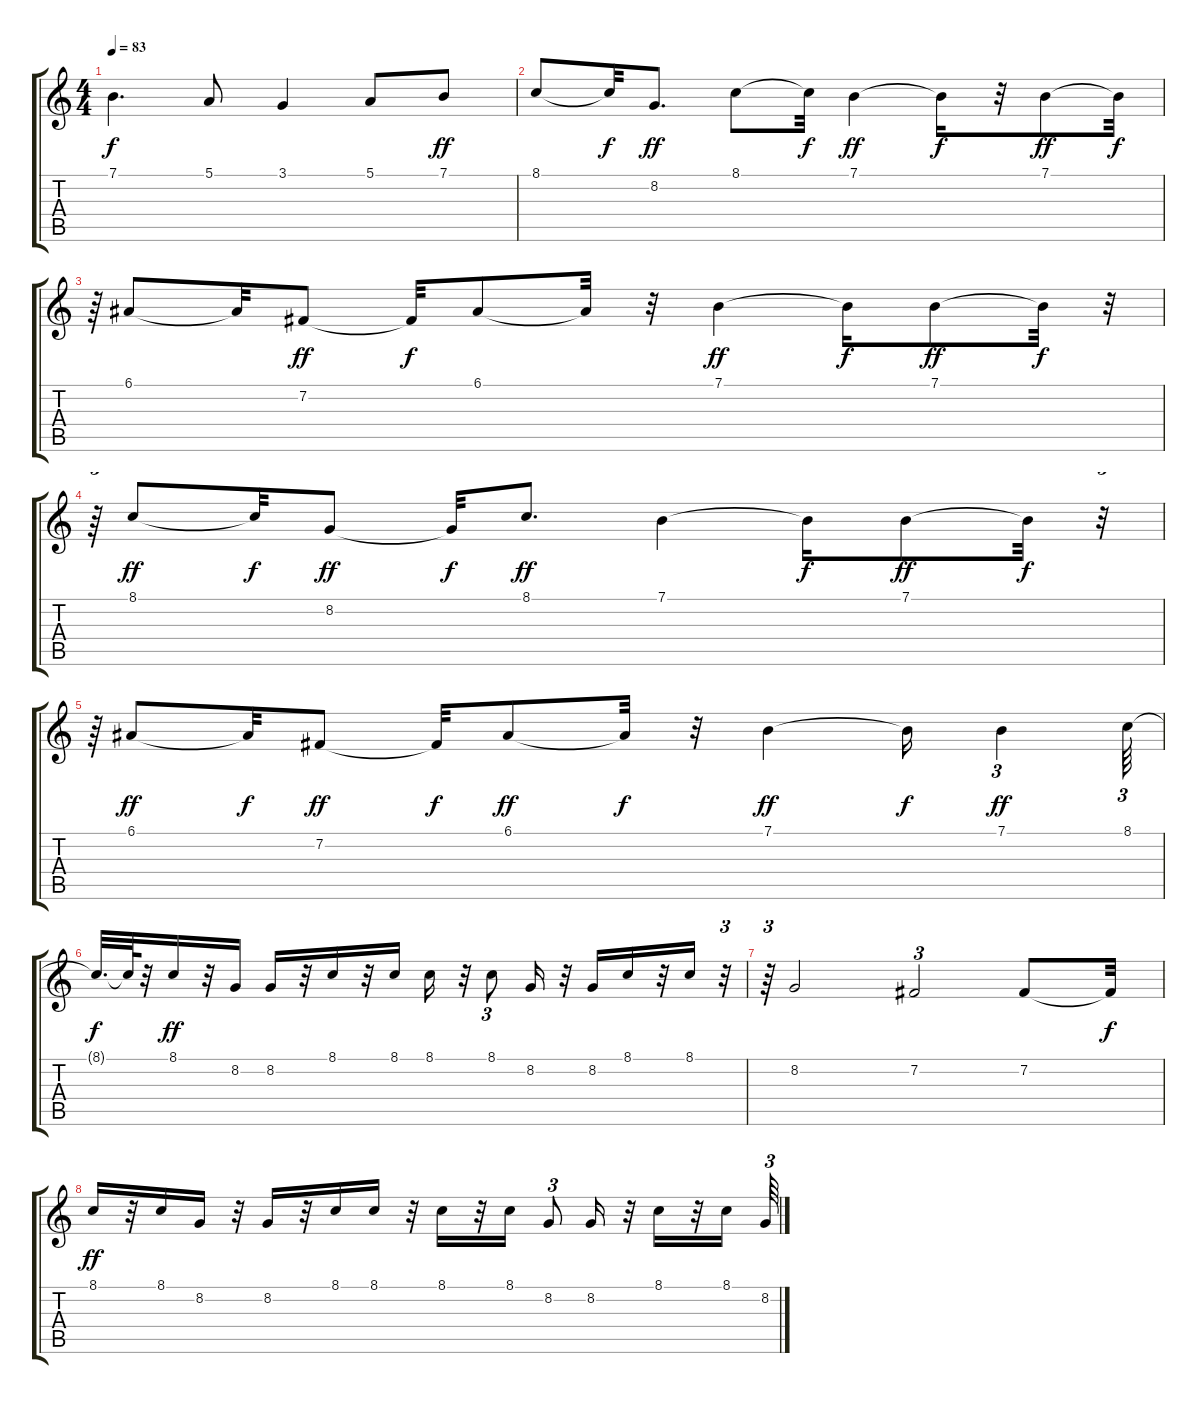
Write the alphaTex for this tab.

\track "" {instrument stringensemble1}
\staff {score tabs}
\tuning (E4 B3 G3 D3 A2 E2) {hide}
\ts (4 4)
\tempo 83
\clef g2
\ks c
7.1.4{d dy f} 5.1.8 3.1.4 5.1.8 7.1.8{dy ff} |
8.1.8 8.1{t}.32{dy f} 8.2.8{d dy ff} 8.1.8 8.1{t}.32{dy f} 7.1.4{dy ff} 7.1{t}.16{dy f} r.32 7.1.8{dy ff} 7.1{t}.32{dy f} |
r.64{tu (3 2)} 6.1.8 6.1{t}.32 7.2.8{dy ff} 7.2{t}.32{dy f} 6.1.8 6.1{t}.32 r.32 7.1.4{dy ff} 7.1{t}.16{dy f} 7.1.8{dy ff} 7.1{t}.32{dy f} r.32{tu (3 2)} |
r.64{tu (3 2)} 8.1.8{dy ff} 8.1{t}.32{dy f} 8.2.8{dy ff} 8.2{t}.32{dy f} 8.1.8{d dy ff} 7.1.4 7.1{t}.16{dy f} 7.1.8{dy ff} 7.1{t}.32{dy f} r.32{tu (3 2)} |
r.64{tu (3 2)} 6.1.8{dy ff} 6.1{t}.32{dy f} 7.2.8{dy ff} 7.2{t}.32{dy f} 6.1.8{dy ff} 6.1{t}.32{dy f} r.32 7.1.4{dy ff} 7.1{t}.16{dy f} 7.1.4{tu (3 2) dy ff} 8.1.64{tu (3 2)} |
8.1{t}.32{d dy f} 8.1{t}.64 r.32 8.1.16{dy ff} r.32 8.2.16 8.2.16 r.32 8.1.16 r.32 8.1.16 8.1.16 r.32 8.1.8{tu (3 2)} 8.2.16 r.32 8.2.16 8.1.16 r.32 8.1.16 r.32{tu (3 2)} |
r.64{tu (3 2)} 8.2.2 7.2.2{tu (3 2)} 7.2.8 7.2{t}.32{dy f} |
8.1.16{dy ff} r.32 8.1.16 8.2.16 r.32 8.2.16 r.32 8.1.16 8.1.16 r.32 8.1.16 r.32 8.1.16 8.2.8{tu (3 2)} 8.2.16 r.32 8.1.16 r.32 8.1.16 8.2.64{tu (3 2)}
